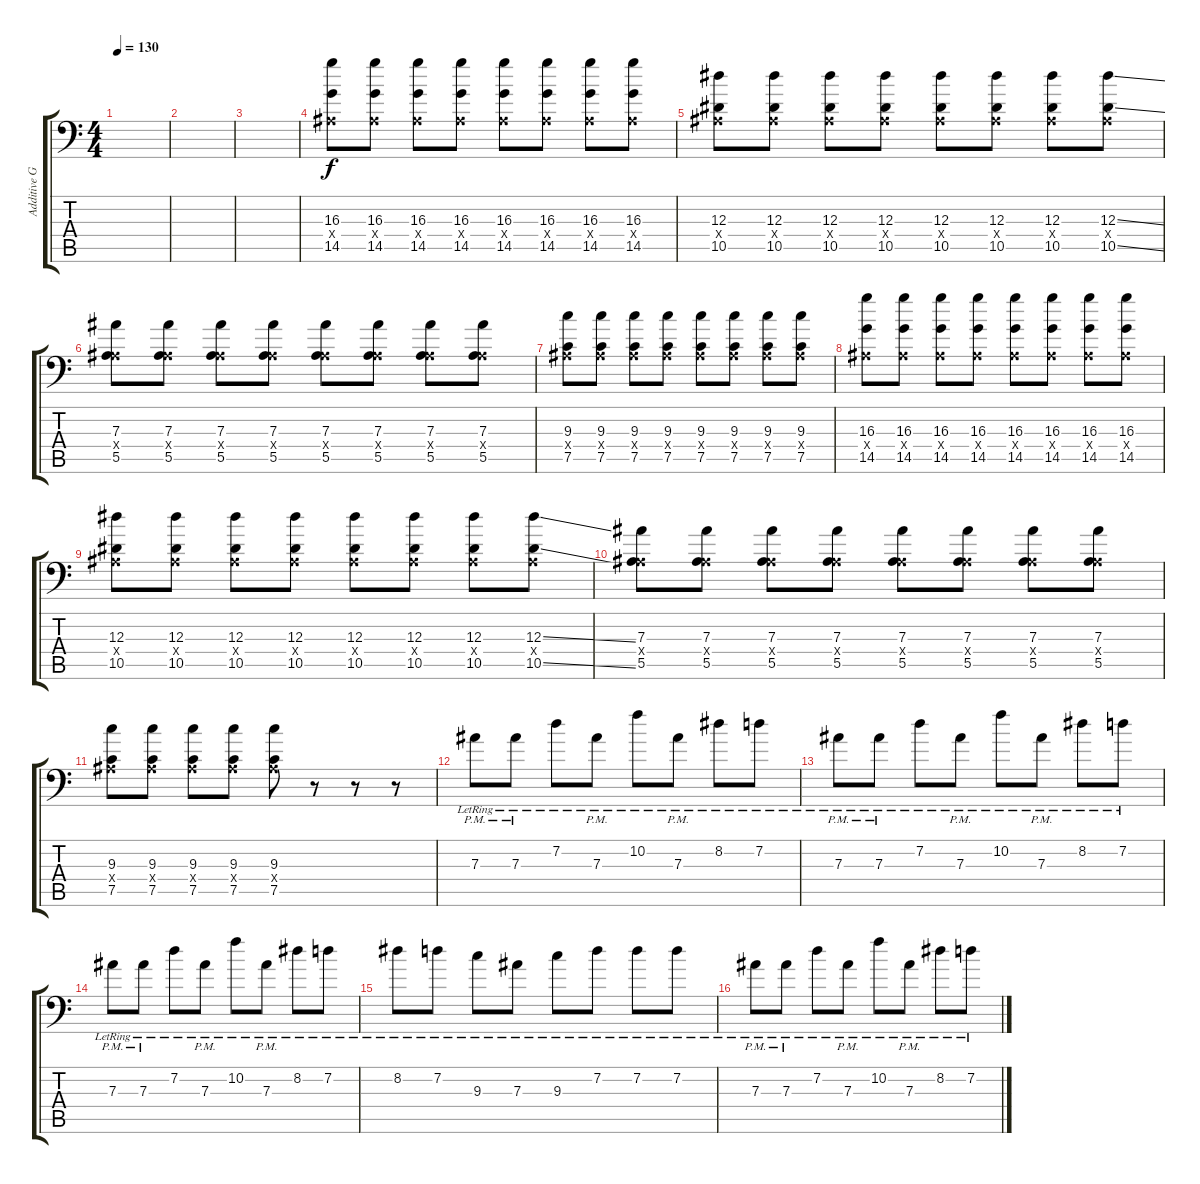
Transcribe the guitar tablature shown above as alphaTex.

\track ("Additive Guitar" "Additive G") {instrument distortionguitar}
\staff {score tabs}
\tuning (C4 G3 Eb3 Bb2 F2 Bb1) {hide}
\ts (4 4)
\tempo 130
\clef f4
\ks c
|
|
|
(16.3 0.4{x} 14.5).8 (16.3 0.4{x} 14.5).8 (16.3 0.4{x} 14.5).8 (16.3 0.4{x} 14.5).8 (16.3 0.4{x} 14.5).8 (16.3 0.4{x} 14.5).8 (16.3 0.4{x} 14.5).8 (16.3 0.4{x} 14.5).8 |
(12.3 0.4{x} 10.5).8 (12.3 0.4{x} 10.5).8 (12.3 0.4{x} 10.5).8 (12.3 0.4{x} 10.5).8 (12.3 0.4{x} 10.5).8 (12.3 0.4{x} 10.5).8 (12.3 0.4{x} 10.5).8 (12.3{ss} 0.4{x} 10.5{ss}).8 |
(7.3 0.4{x} 5.5).8 (7.3 0.4{x} 5.5).8 (7.3 0.4{x} 5.5).8 (7.3 0.4{x} 5.5).8 (7.3 0.4{x} 5.5).8 (7.3 0.4{x} 5.5).8 (7.3 0.4{x} 5.5).8 (7.3 0.4{x} 5.5).8 |
(9.3 0.4{x} 7.5).8 (9.3 0.4{x} 7.5).8 (9.3 0.4{x} 7.5).8 (9.3 0.4{x} 7.5).8 (9.3 0.4{x} 7.5).8 (9.3 0.4{x} 7.5).8 (9.3 0.4{x} 7.5).8 (9.3 0.4{x} 7.5).8 |
(16.3 0.4{x} 14.5).8 (16.3 0.4{x} 14.5).8 (16.3 0.4{x} 14.5).8 (16.3 0.4{x} 14.5).8 (16.3 0.4{x} 14.5).8 (16.3 0.4{x} 14.5).8 (16.3 0.4{x} 14.5).8 (16.3 0.4{x} 14.5).8 |
(12.3 0.4{x} 10.5).8 (12.3 0.4{x} 10.5).8 (12.3 0.4{x} 10.5).8 (12.3 0.4{x} 10.5).8 (12.3 0.4{x} 10.5).8 (12.3 0.4{x} 10.5).8 (12.3 0.4{x} 10.5).8 (12.3{ss} 0.4{x} 10.5{ss}).8 |
(7.3 0.4{x} 5.5).8 (7.3 0.4{x} 5.5).8 (7.3 0.4{x} 5.5).8 (7.3 0.4{x} 5.5).8 (7.3 0.4{x} 5.5).8 (7.3 0.4{x} 5.5).8 (7.3 0.4{x} 5.5).8 (7.3 0.4{x} 5.5).8 |
(9.3 0.4{x} 7.5).8 (9.3 0.4{x} 7.5).8 (9.3 0.4{x} 7.5).8 (9.3 0.4{x} 7.5).8 (9.3 0.4{x} 7.5).8 r.8 r.8 r.8 |
7.3{pm lr}.8 7.3{pm lr}.8 7.2{lr}.8 7.3{pm lr}.8 10.2{lr}.8 7.3{pm lr}.8 8.2{lr}.8 7.2{lr}.8 |
7.3{pm lr}.8 7.3{pm lr}.8 7.2{lr}.8 7.3{pm lr}.8 10.2{lr}.8 7.3{pm lr}.8 8.2{lr}.8 7.2{lr}.8 |
7.3{pm lr}.8 7.3{pm lr}.8 7.2{lr}.8 7.3{pm lr}.8 10.2{lr}.8 7.3{pm lr}.8 8.2{lr}.8 7.2{lr}.8 |
8.2{lr}.8 7.2{lr}.8 9.3{lr}.8 7.3{lr}.8 9.3{lr}.8 7.2{lr}.8 7.2{lr}.8 7.2{lr}.8 |
7.3{pm lr}.8 7.3{pm lr}.8 7.2{lr}.8 7.3{pm lr}.8 10.2{lr}.8 7.3{pm lr}.8 8.2{lr}.8 7.2{lr}.8
